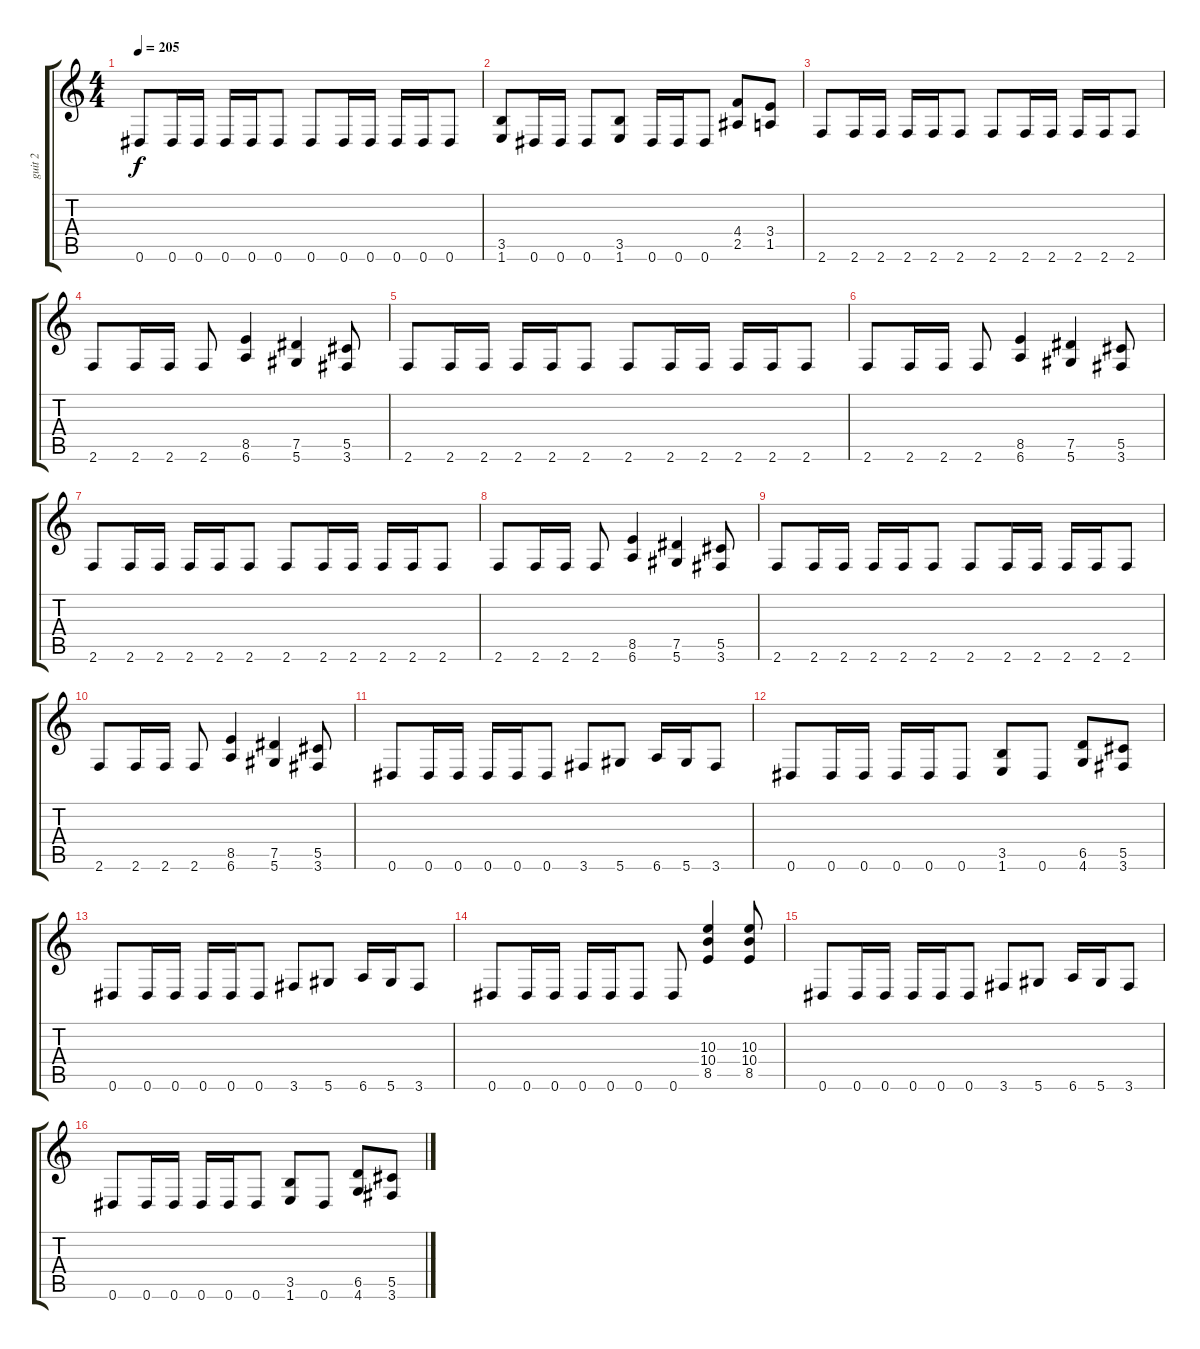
\track ("guit 2" "guit 2") {instrument distortionguitar}
\staff {score tabs}
\tuning (Eb4 Bb3 Gb3 Db3 Ab2 Eb2) {hide}
\ts (4 4)
\tempo 205
\clef g2
\ks c
0.6.8{dy f} 0.6.16 0.6.16 0.6.16 0.6.16 0.6.8 0.6.8 0.6.16 0.6.16 0.6.16 0.6.16 0.6.8 |
(3.5 1.6).8 0.6.16 0.6.16 0.6.8 (3.5 1.6).8 0.6.16 0.6.16 0.6.8 (4.4 2.5).8 (3.4 1.5).8 |
2.6.8 2.6.16 2.6.16 2.6.16 2.6.16 2.6.8 2.6.8 2.6.16 2.6.16 2.6.16 2.6.16 2.6.8 |
2.6.8 2.6.16 2.6.16 2.6.8 (8.5 6.6).4 (7.5 5.6).4 (5.5 3.6).8 |
2.6.8 2.6.16 2.6.16 2.6.16 2.6.16 2.6.8 2.6.8 2.6.16 2.6.16 2.6.16 2.6.16 2.6.8 |
2.6.8 2.6.16 2.6.16 2.6.8 (8.5 6.6).4 (7.5 5.6).4 (5.5 3.6).8 |
2.6.8 2.6.16 2.6.16 2.6.16 2.6.16 2.6.8 2.6.8 2.6.16 2.6.16 2.6.16 2.6.16 2.6.8 |
2.6.8 2.6.16 2.6.16 2.6.8 (8.5 6.6).4 (7.5 5.6).4 (5.5 3.6).8 |
2.6.8 2.6.16 2.6.16 2.6.16 2.6.16 2.6.8 2.6.8 2.6.16 2.6.16 2.6.16 2.6.16 2.6.8 |
2.6.8 2.6.16 2.6.16 2.6.8 (8.5 6.6).4 (7.5 5.6).4 (5.5 3.6).8 |
0.6.8 0.6.16 0.6.16 0.6.16 0.6.16 0.6.8 3.6.8 5.6.8 6.6.16 5.6.16 3.6.8 |
0.6.8 0.6.16 0.6.16 0.6.16 0.6.16 0.6.8 (3.5 1.6).8 0.6.8 (6.5 4.6).8 (5.5 3.6).8 |
0.6.8 0.6.16 0.6.16 0.6.16 0.6.16 0.6.8 3.6.8 5.6.8 6.6.16 5.6.16 3.6.8 |
0.6.8 0.6.16 0.6.16 0.6.16 0.6.16 0.6.8 0.6.8 (10.3 10.4 8.5).4 (10.3 10.4 8.5).8 |
0.6.8 0.6.16 0.6.16 0.6.16 0.6.16 0.6.8 3.6.8 5.6.8 6.6.16 5.6.16 3.6.8 |
0.6.8 0.6.16 0.6.16 0.6.16 0.6.16 0.6.8 (3.5 1.6).8 0.6.8 (6.5 4.6).8 (5.5 3.6).8
